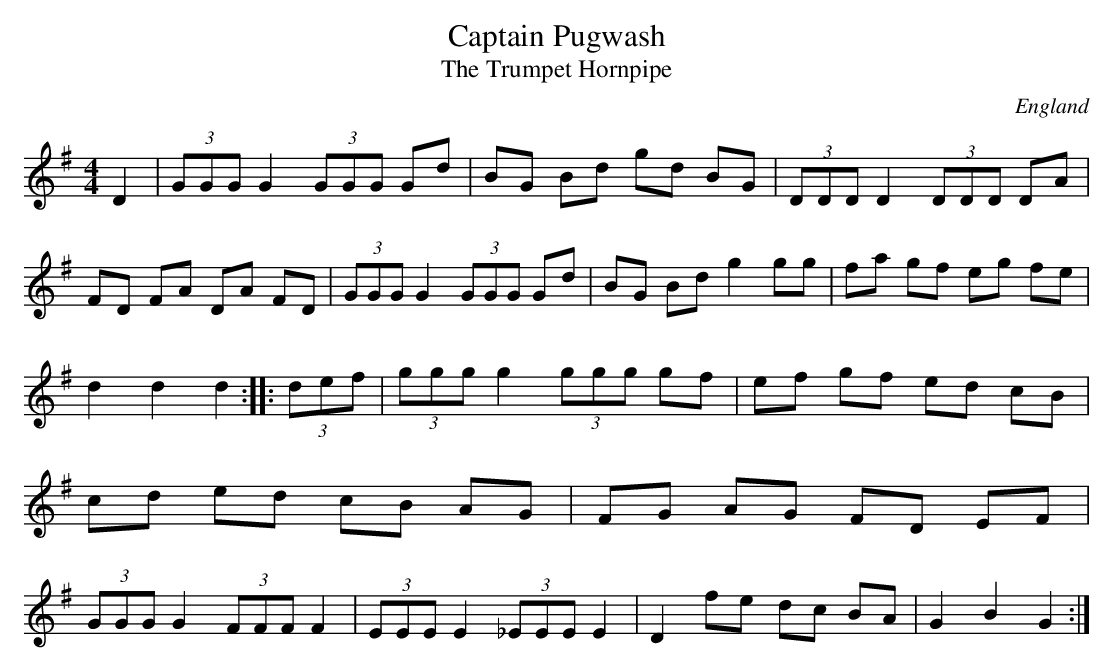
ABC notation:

X:1
T:Captain Pugwash
T:Trumpet Hornpipe, The
O:England
O:Ireland
O:Scotland
M:4/4
K:G
D2|\
(3GGG G2 (3GGG Gd|BG Bd gd BG|\
(3DDD D2 (3DDD DA|FD FA DA FD|\
(3GGG G2 (3GGG Gd|BG Bd g2 gg|\
fa gf eg fe|d2d2 d2 ::\
(3def|\
(3ggg g2 (3ggg gf|ef gf ed cB|\
cd ed cB AG|FG AG FD EF|\
(3GGG G2 (3FFF F2|(3EEE E2(3_EEE E2|\
D2 fe dc BA|G2B2 G2:|
